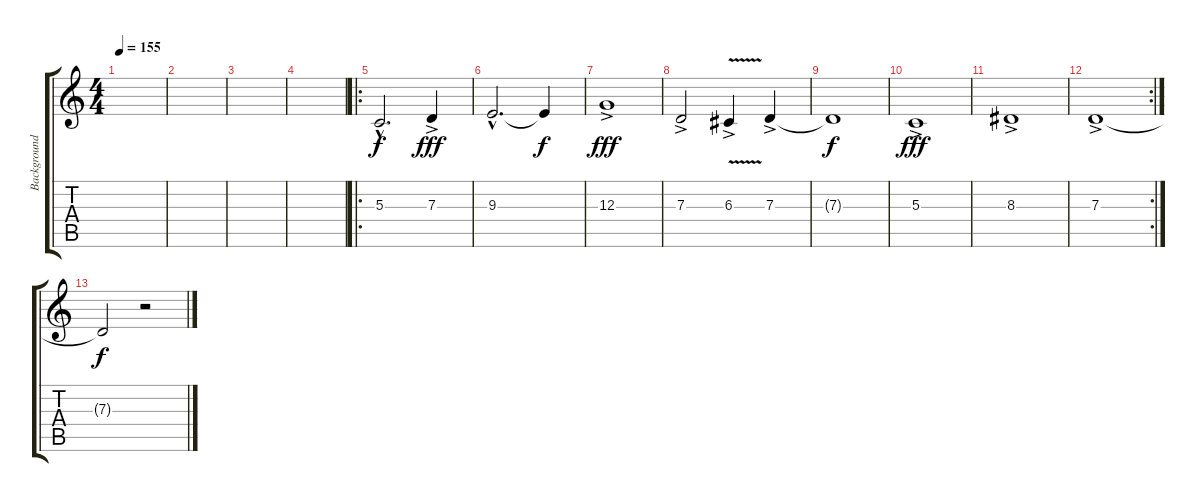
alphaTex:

\track ("Background" "Background") {instrument pad4choir}
\staff {score tabs}
\tuning (E4 B3 G3 D3 A2 E2) {hide}
\ts (4 4)
\tempo 155
\clef g2
\ks c
|
|
|
|
\ro
5.3{hac}.2{d} 7.3{ac}.4{dy fff} |
9.3{hac}.2{d} 9.3{t}.4{dy f} |
12.3{ac}.1{dy fff} |
7.3{ac}.2 6.3{v ac}.4 7.3{ac}.4 |
7.3{t}.1{dy f} |
5.3{ac}.1{dy fff} |
8.3{ac}.1 |
\rc 2
7.3{ac}.1 |
7.3{t}.2{dy f} r.2
